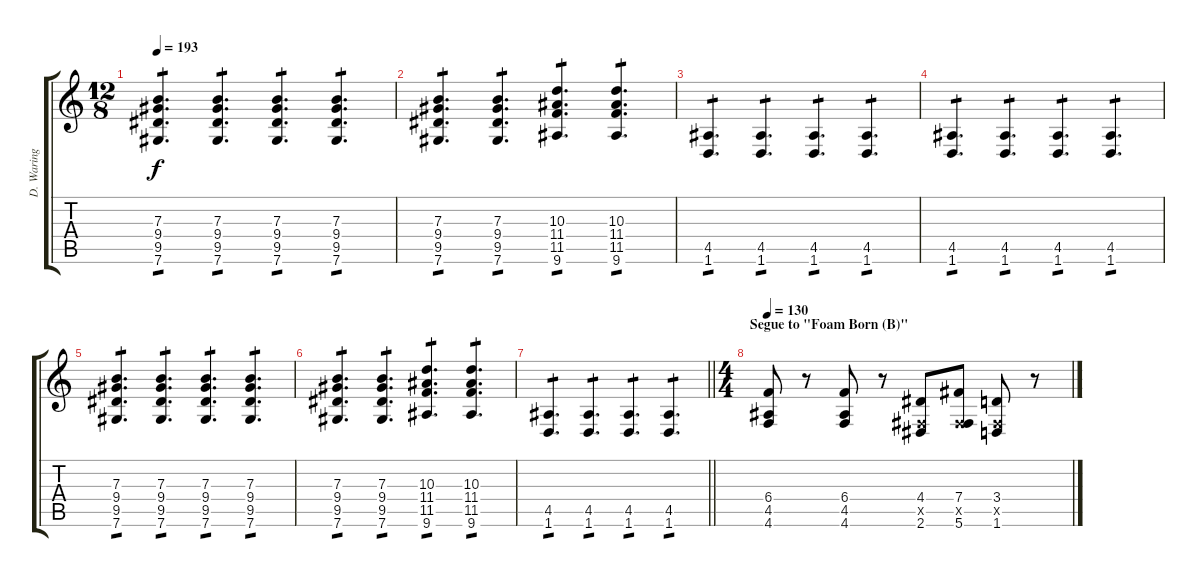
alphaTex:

\track ("D. Waring Gtr." "D. Waring ") {instrument distortionguitar}
\staff {score tabs}
\tuning (Db4 Ab3 E3 B2 Gb2 Db2) {hide}
\ts (12 8)
\tempo 193
\clef g2
\ks c
(7.3 9.4 9.5 7.6).4{d tp 1 dy f} (7.3 9.4 9.5 7.6).4{d tp 1} (7.3 9.4 9.5 7.6).4{d tp 1} (7.3 9.4 9.5 7.6).4{d tp 1} |
(7.3 9.4 9.5 7.6).4{d tp 1} (7.3 9.4 9.5 7.6).4{d tp 1} (10.3 11.4 11.5 9.6).4{d tp 1} (10.3 11.4 11.5 9.6).4{d tp 1} |
(4.5 1.6).4{d tp 1} (4.5 1.6).4{d tp 1} (4.5 1.6).4{d tp 1} (4.5 1.6).4{d tp 1} |
(4.5 1.6).4{d tp 1} (4.5 1.6).4{d tp 1} (4.5 1.6).4{d tp 1} (4.5 1.6).4{d tp 1} |
(7.3 9.4 9.5 7.6).4{d tp 1} (7.3 9.4 9.5 7.6).4{d tp 1} (7.3 9.4 9.5 7.6).4{d tp 1} (7.3 9.4 9.5 7.6).4{d tp 1} |
(7.3 9.4 9.5 7.6).4{d tp 1} (7.3 9.4 9.5 7.6).4{d tp 1} (10.3 11.4 11.5 9.6).4{d tp 1} (10.3 11.4 11.5 9.6).4{d tp 1} |
\barLineRight lightlight
(4.5 1.6).4{d tp 1} (4.5 1.6).4{d tp 1} (4.5 1.6).4{d tp 1} (4.5 1.6).4{d tp 1} |
\ts (4 4)
\section ("" "Segue to \"Foam Born (B)\"")
\tempo 130
(6.4 4.5 4.6).8 r.8 (6.4 4.5 4.6).8 r.8 (4.4 0.5{x} 2.6).8 (7.4 0.5{x} 5.6).8 (3.4 0.5{x} 1.6).8 r.8
